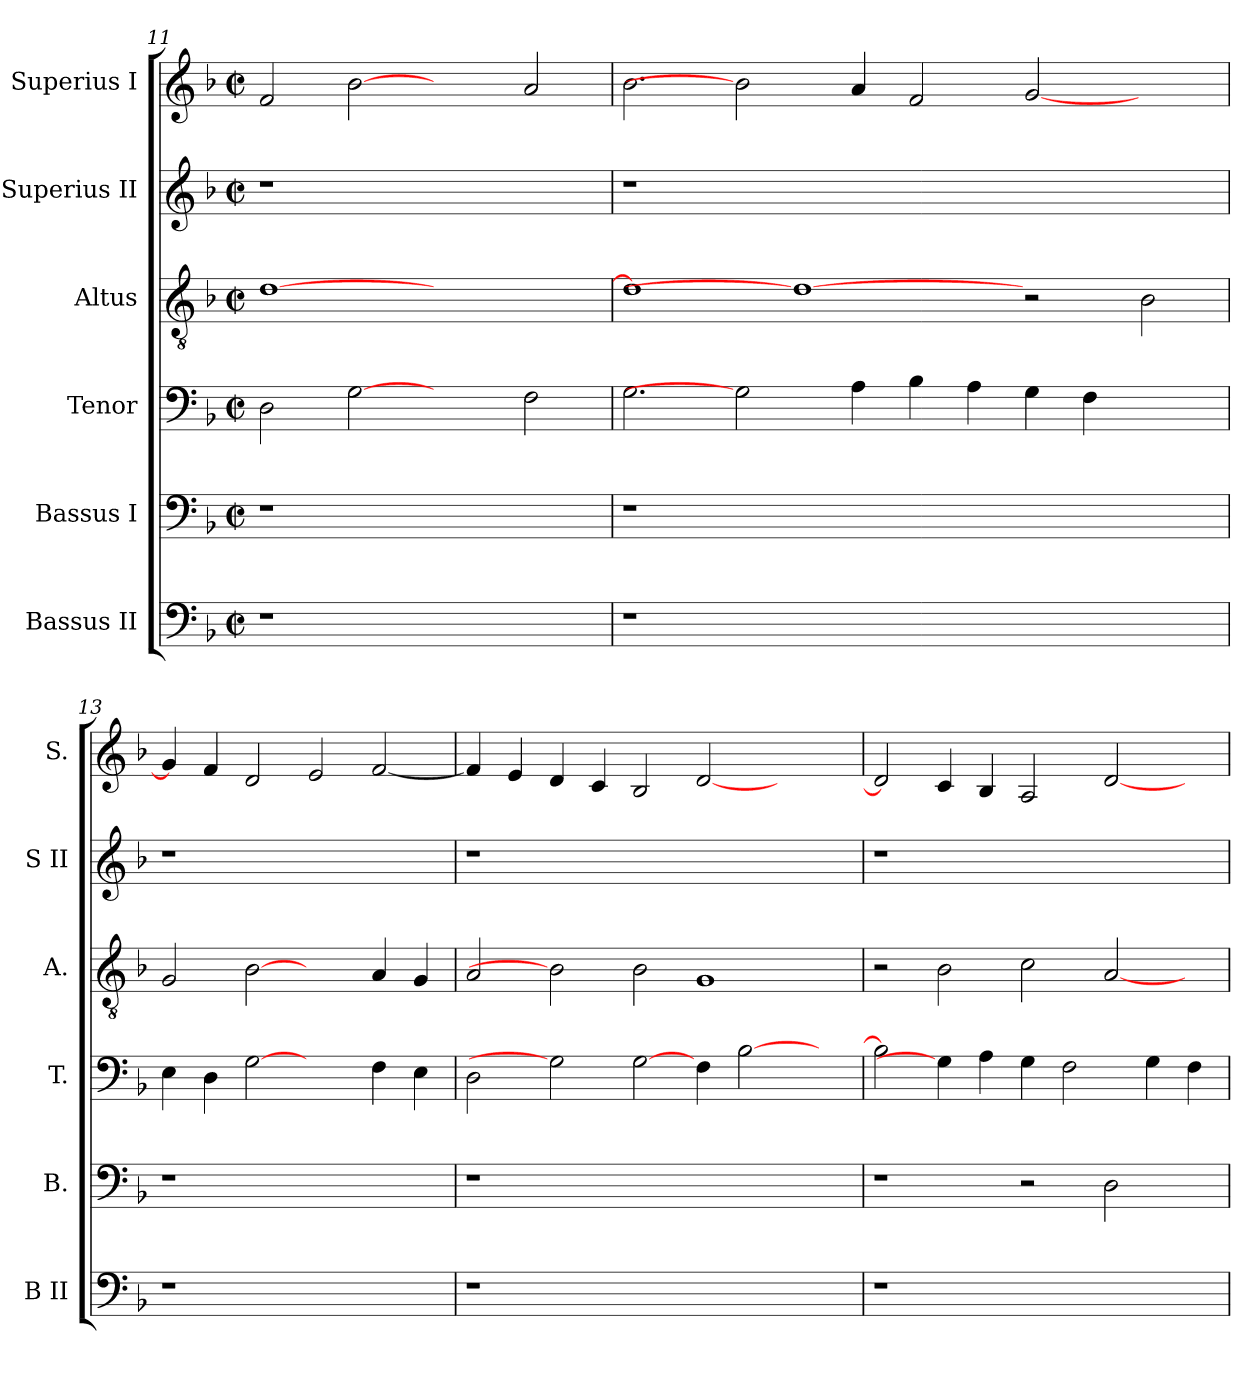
**kern	**kern	**kern	**kern	**kern	**kern
*part6	*part5	*part4	*part3	*part2	*part1
*staff6	*staff5	*staff4	*staff3	*staff2	*staff1
*I"Bassus II	*I"Bassus I	*I"Tenor	*I"Altus	*I"Superius II	*I"Superius I
*I'B II	*I'B.	*I'T.	*I'A.	*I'S II	*I'S.
*clefF4	*clefF4	*clefF4	*clefGv2	*clefG2	*clefG2
*	*	*	*ITrd7c12	*	*
*k[b-]	*k[b-]	*k[b-]	*k[b-]	*k[b-]	*k[b-]
*F:	*F:	*F:	*F:	*F:	*F:
*M2/2	*M2/2	*M2/2	*M2/2	*M2/2	*M2/2
*met(c|)	*met(c|)	*met(c|)	*met(c|)	*met(c|)	*met(c|)
=11	=11	=11	=11	=11	=11
!LO:N:vis=1	!LO:N:vis=1	!	!	!LO:N:vis=1	!
1r	1r	2Di\	[>1Di	1r	2fi/
.	.	[2Gi	.	.	[2b-i
1ryy	1ryy	2ryy	1ryy	1ryy	2ryy
.	.	2Fi\	.	.	2ai/
=12	=12	=12	=12	=12	=12
!LO:N:vis=1	!LO:N:vis=1	!	!	!LO:N:vis=1	!
1r	1r	2.Gi\	1Di]	1r	2.b-i\
.	.	2Gi]	.	.	2b-i]
0ryy	0ryy	.	1Di_	0ryy	.
.	.	4Ai\	.	.	4ai/
.	.	4B-i\	.	.	2fi/
.	.	4Ai\	.	.	.
.	.	4Gi\	2r	.	[<2gi/
.	.	4Fi\	.	.	.
.	.	2ryy	2BB-i\	.	2ryy
=13	=13	=13	=13	=13	=13
!LO:N:vis=1	!LO:N:vis=1	!	!	!LO:N:vis=1	!
1r	1r	4Ei\	2GGi/	1r	4gi/]
.	.	4Di\	.	.	4fi/
.	.	[2Gi	[2BB-i	.	2di/
1ryy	1ryy	2ryy	2ryy	1ryy	2ei/
.	.	4Fi\	4AAi/	.	[<2fi/
.	.	4Ei\	4GGi/	.	.
=14	=14	=14	=14	=14	=14
!LO:N:vis=1	!LO:N:vis=1	!	!	!LO:N:vis=1	!
1r	1r	2Di\	2AAi/	1r	4fi/]
.	.	.	.	.	4ei/
.	.	2Gi]	2BB-i]	.	4di/
.	.	.	.	.	4ci/
1.ryy	1.ryy	[2Gi\	2BB-i\	1.ryy	2B-i/
.	.	4Fi\	1GGi	.	[<2di/
.	.	[>2B-i\	.	.	.
.	.	.	.	.	2ryy
.	.	4ryy	.	.	.
!!LO:LB:g=z
=15	=15	=15	=15	=15	=15
!LO:N:vis=1	!	!	!	!LO:N:vis=1	!
1r	1r	2B-i\]	2r	1r	2di/]
.	.	4Gi\]	2BB-i\	.	4ci/
.	.	4Ai\	.	.	4B-i/
1ryy	2r	4Gi\	2Ci\	1ryy	2Ai/
.	.	2Fi\	.	.	.
.	2Di\	.	[<2AAi/	.	[<2di/
.	.	4Gi\	.	.	.
4ryy	4ryy	4Fi\	4ryy	4ryy	4ryy
=	=	=	=	=	=
*-	*-	*-	*-	*-	*-
